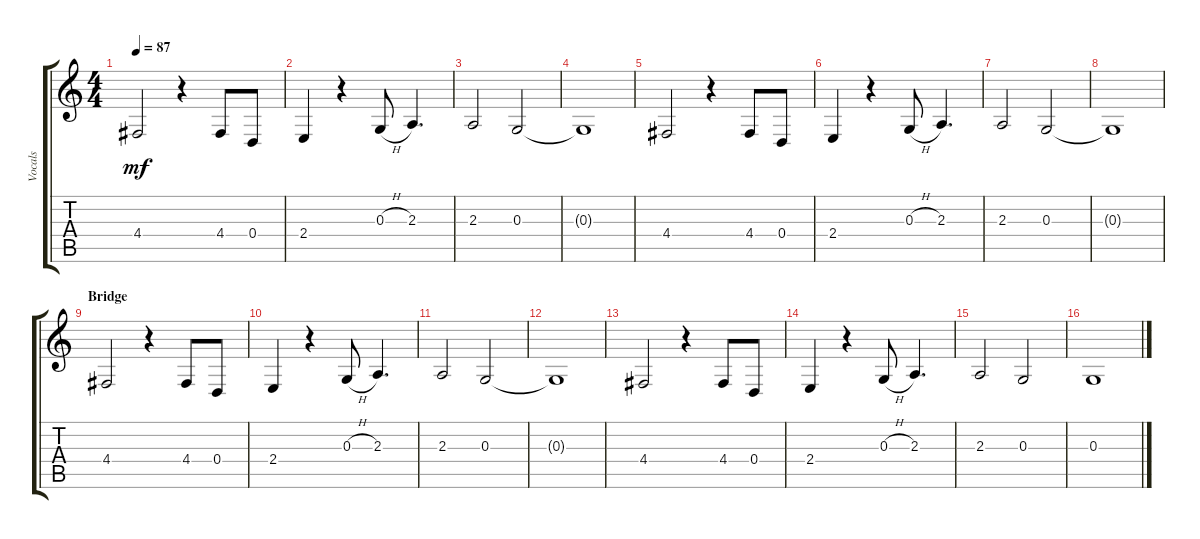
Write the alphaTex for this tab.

\track ("Vocals" "Vocals") {instrument choiraahs}
\staff {score tabs}
\tuning (E4 B3 G3 D3 A2 E2) {hide}
\ts (4 4)
\tempo 87
\clef g2
\ks c
4.4.2{dy mf} r.4 4.4.8 0.4.8 |
2.4.4 r.4 0.3{h}.8 2.3.4{d} |
2.3.2 0.3.2 |
0.3{t}.1 |
4.4.2 r.4 4.4.8 0.4.8 |
2.4.4 r.4 0.3{h}.8 2.3.4{d} |
2.3.2 0.3.2 |
0.3{t}.1 |
\section ("" "Bridge")
4.4.2 r.4 4.4.8 0.4.8 |
2.4.4 r.4 0.3{h}.8 2.3.4{d} |
2.3.2 0.3.2 |
0.3{t}.1 |
4.4.2 r.4 4.4.8 0.4.8 |
2.4.4 r.4 0.3{h}.8 2.3.4{d} |
2.3.2 0.3.2 |
0.3.1
